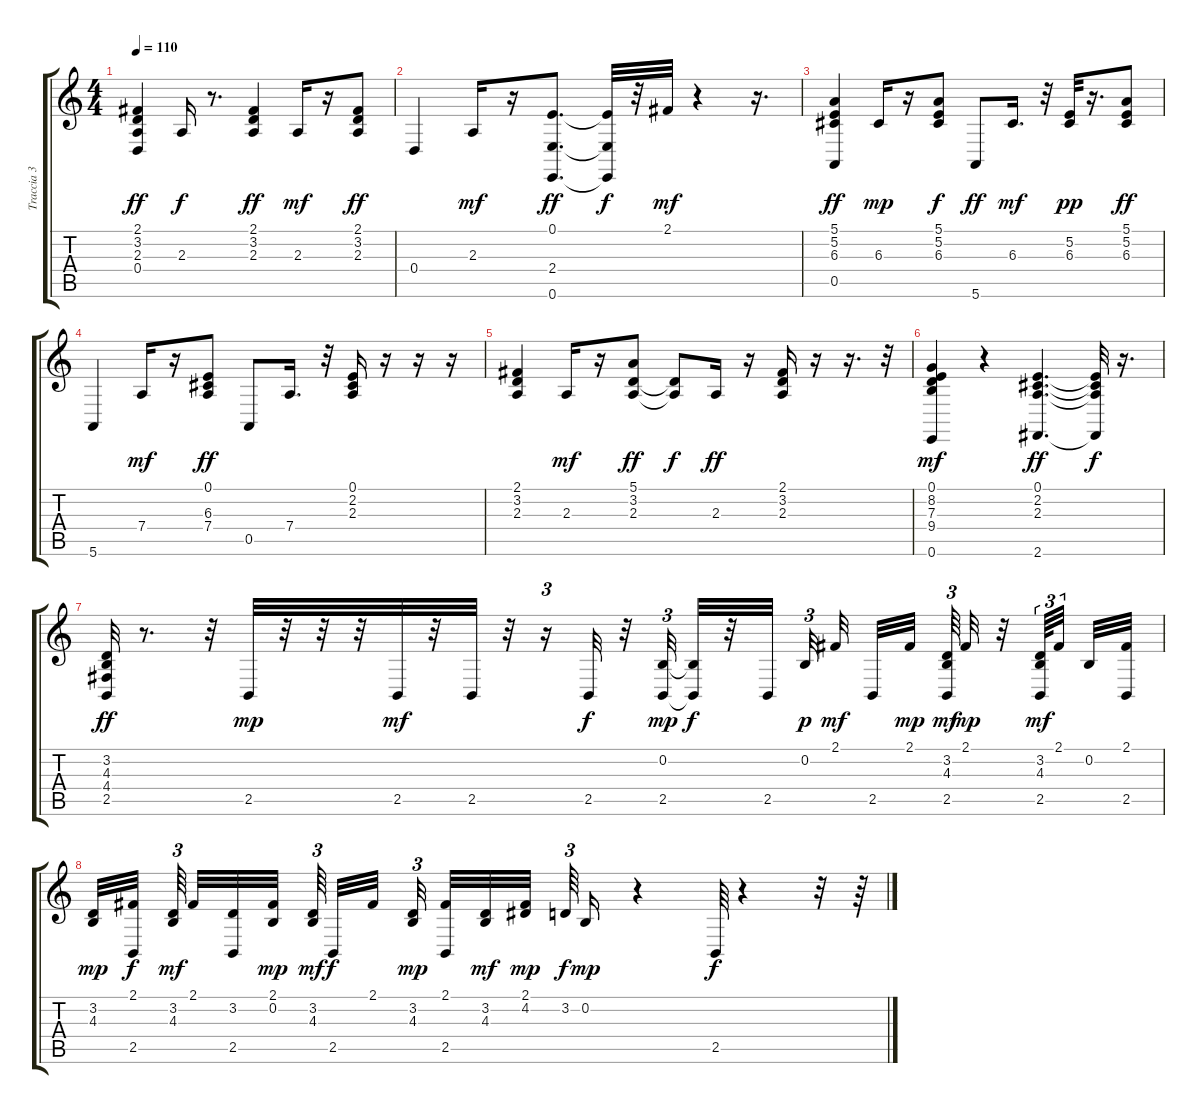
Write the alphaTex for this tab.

\track ("Traccia 3" "Traccia 3") {instrument acousticgrandpiano}
\staff {score tabs}
\tuning (E4 B3 G3 D3 A2 E2) {hide}
\ts (4 4)
\tempo 110
\clef g2
\ks c
(2.1 3.2 2.3 0.4).4{dy ff} 2.3.16{dy f} r.8{d} (2.1 3.2 2.3).4{dy ff} 2.3.16{dy mf} r.16 (2.1 3.2 2.3).8{dy ff} |
0.4.4 2.3.16{dy mf} r.16 (0.1 2.4 0.6).8{d dy ff} (0.1{t} 2.4{t} 0.6{t}).32{dy f} r.32 2.1.32{dy mf} r.4 r.16{d} |
(5.1 5.2 6.3 0.5).4{dy ff} 6.3.16{dy mp} r.16 (5.1 5.2 6.3).8{dy f} 5.6.8{dy ff} 6.3.16{d dy mf} r.32 (5.2 6.3).32{dy pp} r.16{d} (5.1 5.2 6.3).8{dy ff} |
5.6.4 7.4.16{dy mf} r.16 (0.1 6.3 7.4).8{dy ff} 0.5.8 7.4.16{d} r.32 (0.1 2.2 2.3).16 r.16 r.16 r.16 |
(2.1 3.2 2.3).4 2.3.16{dy mf} r.16 (5.1 3.2 2.3).8{dy ff} (3.2{t} 2.3{t}).8{dy f} 2.3.16{dy ff} r.16 (2.1 3.2 2.3).16 r.16 r.16{d} r.32 |
(0.1 8.2 7.3 9.4 0.6).4{dy mf} r.4 (0.1 2.2 2.3 2.6).4{d dy ff} (0.1{t} 2.2{t} 2.3{t} 2.6{t}).32{dy f} r.16{d} |
(3.2 4.3 4.4 2.5).32{dy ff} r.8{d} r.32 2.5.32{dy mp} r.32 r.32 r.32 2.5.32{dy mf} r.32 2.5.32 r.32 r.16{tu (3 2)} 2.5.32{dy f} r.32 (0.2 2.5).32{tu (3 2) dy mp} (0.2{t} 2.5{t}).32{dy f} r.32 2.5.32 0.2.32{tu (3 2) dy p} 2.1.32{dy mf} 2.5.32 2.1.32{dy mp} (3.2 4.3 2.5).64{tu (3 2) dy mf} 2.1.32{dy mp} r.32 (3.2 4.3 2.5).64{tu (3 2) dy mf} 2.1.32{tu (3 2)} 0.2.32 (2.1 2.5).32 |
(3.2 4.3).32{dy mp} (2.1 2.5).32{dy f} (3.2 4.3).64{tu (3 2) dy mf} 2.1.32 (3.2 2.5).32 (2.1 0.2).32{dy mp} (3.2 4.3).64{tu (3 2) dy mf} 2.5.32{dy f} 2.1.32 (3.2 4.3).32{tu (3 2) dy mp} (2.1 2.5).32 (3.2 4.3).32{dy mf} (2.1 4.2).32{dy mp} 3.2.64{tu (3 2) dy f} 0.2.16{dy mp} r.4 2.5.64{dy f} r.4 r.32 r.64
